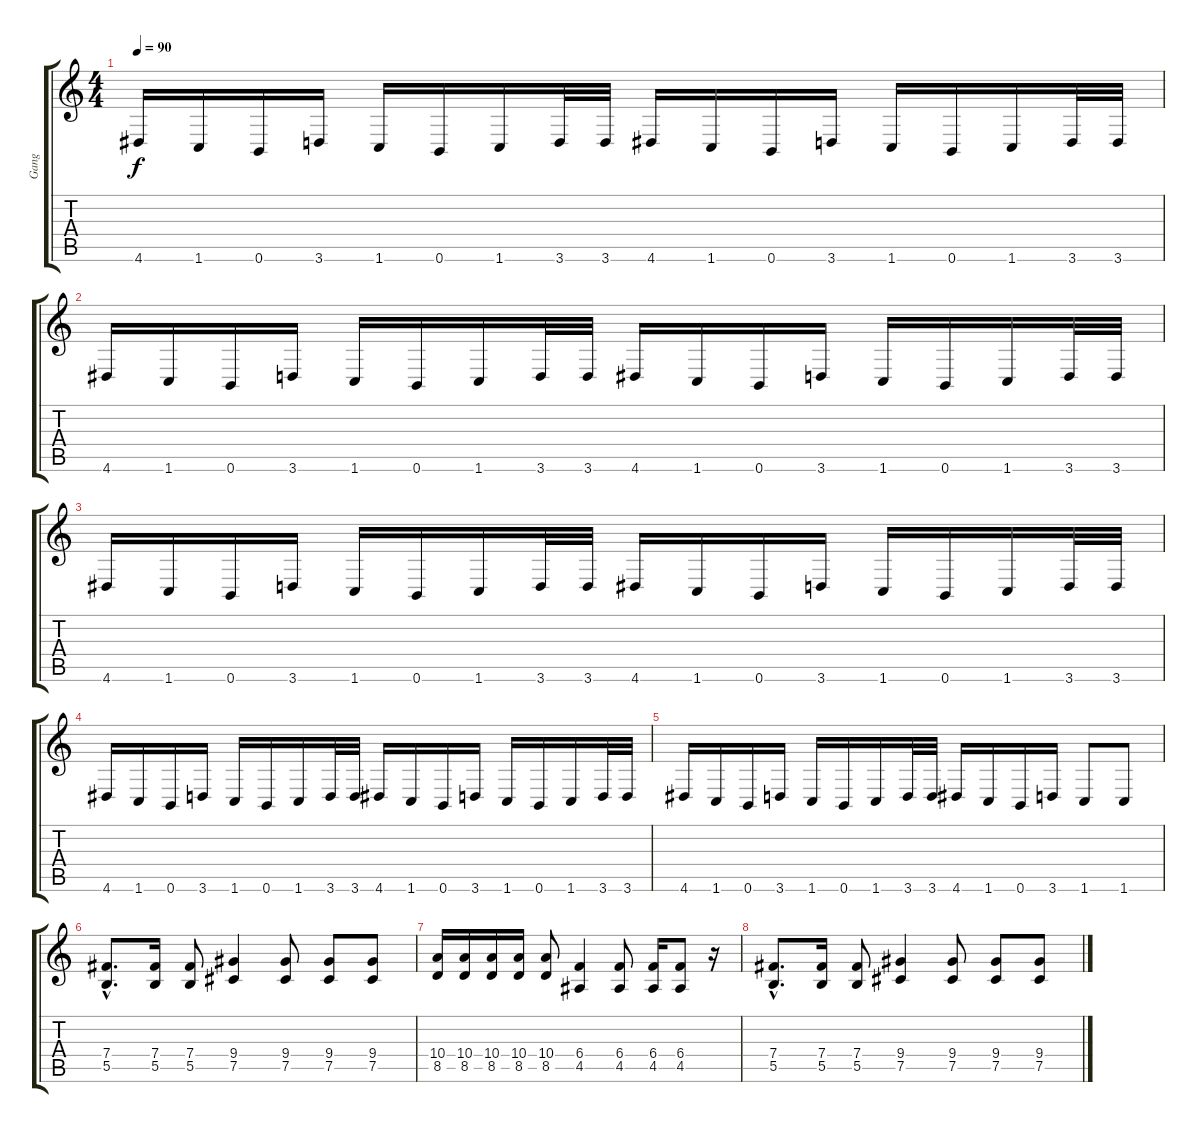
\track ("Gang" "Gang") {instrument distortionguitar}
\staff {score tabs}
\tuning (Db4 Ab3 E3 B2 Gb2 B1) {hide}
\ts (4 4)
\tempo 90
\clef g2
\ks c
4.6.16{dy f} 1.6.16 0.6.16 3.6.16 1.6.16 0.6.16 1.6.16 3.6.32 3.6.32 4.6.16 1.6.16 0.6.16 3.6.16 1.6.16 0.6.16 1.6.16 3.6.32 3.6.32 |
4.6.16 1.6.16 0.6.16 3.6.16 1.6.16 0.6.16 1.6.16 3.6.32 3.6.32 4.6.16 1.6.16 0.6.16 3.6.16 1.6.16 0.6.16 1.6.16 3.6.32 3.6.32 |
4.6.16 1.6.16 0.6.16 3.6.16 1.6.16 0.6.16 1.6.16 3.6.32 3.6.32 4.6.16 1.6.16 0.6.16 3.6.16 1.6.16 0.6.16 1.6.16 3.6.32 3.6.32 |
4.6.16 1.6.16 0.6.16 3.6.16 1.6.16 0.6.16 1.6.16 3.6.32 3.6.32 4.6.16 1.6.16 0.6.16 3.6.16 1.6.16 0.6.16 1.6.16 3.6.32 3.6.32 |
4.6.16 1.6.16 0.6.16 3.6.16 1.6.16 0.6.16 1.6.16 3.6.32 3.6.32 4.6.16 1.6.16 0.6.16 3.6.16 1.6.8 1.6.8 |
(7.4{hac} 5.5{hac}).8{d} (7.4 5.5).16 (7.4 5.5).8 (9.4 7.5).4 (9.4 7.5).8 (9.4 7.5).8 (9.4 7.5).8 |
(10.4 8.5).16 (10.4 8.5).16 (10.4 8.5).16 (10.4 8.5).16 (10.4 8.5).8 (6.4 4.5).4 (6.4 4.5).8 (6.4 4.5).16 (6.4 4.5).8 r.16 |
(7.4{hac} 5.5{hac}).8{d} (7.4 5.5).16 (7.4 5.5).8 (9.4 7.5).4 (9.4 7.5).8 (9.4 7.5).8 (9.4 7.5).8
